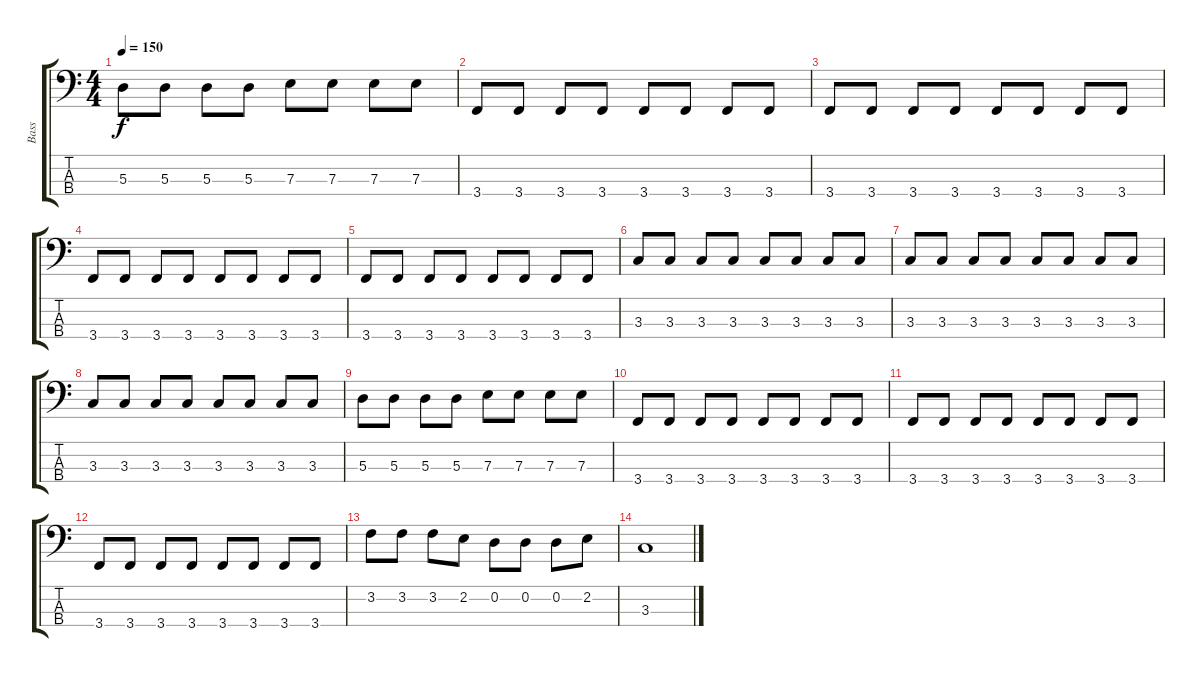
\track ("Bass" "Bass") {instrument electricbasspick}
\staff {score tabs}
\tuning (G2 D2 A1 D1) {hide}
\ts (4 4)
\tempo 150
\clef f4
\ks c
5.3.8{dy f} 5.3.8 5.3.8 5.3.8 7.3.8 7.3.8 7.3.8 7.3.8 |
3.4.8 3.4.8 3.4.8 3.4.8 3.4.8 3.4.8 3.4.8 3.4.8 |
3.4.8 3.4.8 3.4.8 3.4.8 3.4.8 3.4.8 3.4.8 3.4.8 |
3.4.8 3.4.8 3.4.8 3.4.8 3.4.8 3.4.8 3.4.8 3.4.8 |
3.4.8 3.4.8 3.4.8 3.4.8 3.4.8 3.4.8 3.4.8 3.4.8 |
3.3.8 3.3.8 3.3.8 3.3.8 3.3.8 3.3.8 3.3.8 3.3.8 |
3.3.8 3.3.8 3.3.8 3.3.8 3.3.8 3.3.8 3.3.8 3.3.8 |
3.3.8 3.3.8 3.3.8 3.3.8 3.3.8 3.3.8 3.3.8 3.3.8 |
5.3.8 5.3.8 5.3.8 5.3.8 7.3.8 7.3.8 7.3.8 7.3.8 |
3.4.8 3.4.8 3.4.8 3.4.8 3.4.8 3.4.8 3.4.8 3.4.8 |
3.4.8 3.4.8 3.4.8 3.4.8 3.4.8 3.4.8 3.4.8 3.4.8 |
3.4.8 3.4.8 3.4.8 3.4.8 3.4.8 3.4.8 3.4.8 3.4.8 |
3.2.8 3.2.8 3.2.8 2.2.8 0.2.8 0.2.8 0.2.8 2.2.8 |
3.3.1
